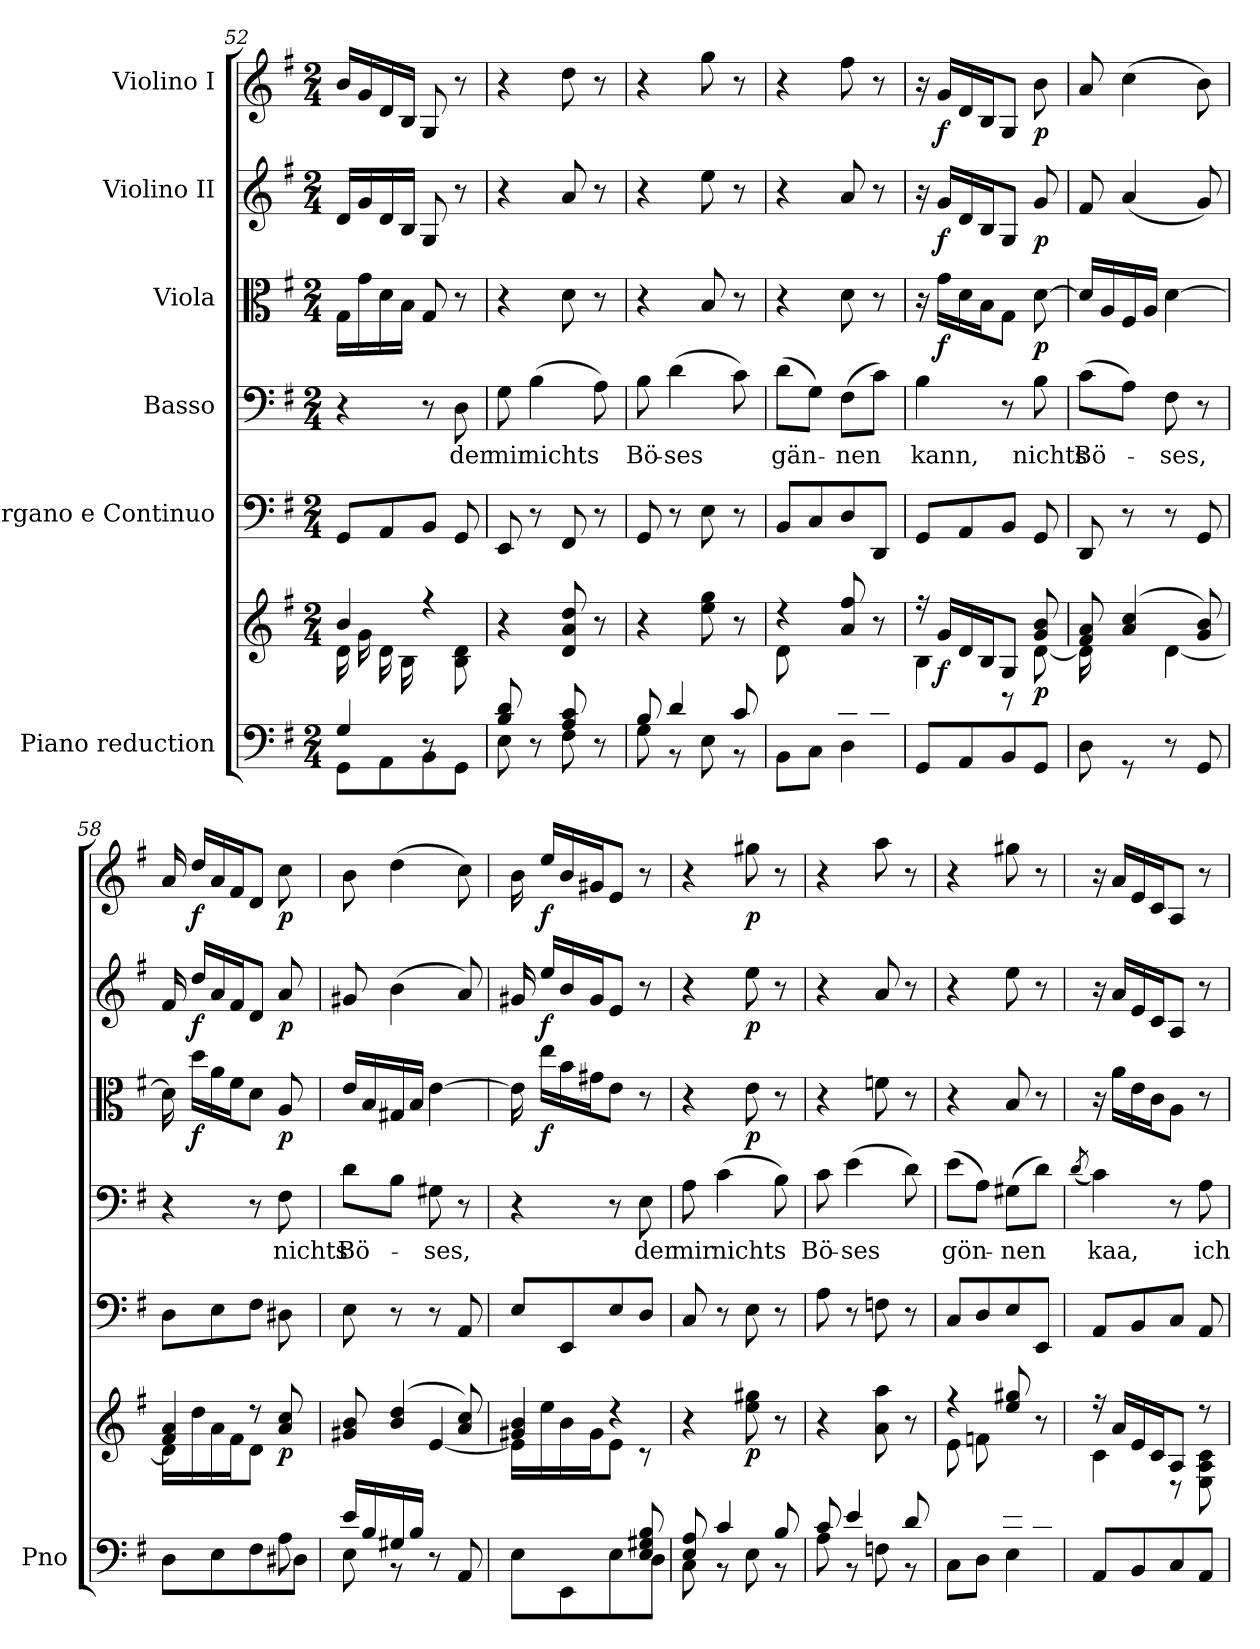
**kern	**kern	**dynam	**kern	**kern	**text	**kern	**dynam	**kern	**dynam	**kern	**dynam
*part6	*part6	*part6	*part5	*part4	*part4	*part3	*part3	*part2	*part2	*part1	*part1
*staff7	*staff6	*staff6/7	*staff5	*staff4	*staff4	*staff3	*staff3	*staff2	*staff2	*staff1	*staff1
*I"Piano reduction	*	*	*I"Organo e Continuo	*I"Basso	*	*I"Viola	*	*I"Violino II	*	*I"Violino I	*
*I'Pno	*	*	*	*	*	*	*	*	*	*	*
*clefF4	*clefG2	*	*clefF4	*clefF4	*	*clefC3	*	*clefG2	*	*clefG2	*
*k[f#]	*k[f#]	*	*k[f#]	*k[f#]	*	*k[f#]	*	*k[f#]	*	*k[f#]	*
*M2/4	*M2/4	*	*M2/4	*M2/4	*	*M2/4	*	*M2/4	*	*M2/4	*
=52	=52	=52	=52	=52	=52	=52	=52	=52	=52	=52	=52
*^	*^	*	*	*	*	*	*	*	*	*	*
*	*^	*	*	*	*	*	*	*	*	*	*	*	*
4ryy	4G/	8GG\L	4b/	16d\LL	.	8GG/L	4r	.	16G\LL	.	16d/LL	.	16b/LL	.
.	.	.	.	16g\	.	.	.	.	16g\	.	16g/	.	16g/	.
.	.	8AA\	.	16d\	.	8AA/	.	.	16d\	.	16d/	.	16d/	.
.	.	.	.	16B\J	.	.	.	.	16B\JJ	.	16B/JJ	.	16B/JJ	.
8G/J	8r	8BB\	4r	8ryy	.	8BB/J	8r	.	8G/	.	8G/	.	8G/	.
!	!	!	!	!	!	!	!	!LO:LY:b	!	!	!	!	!	!
8ryy	8ryy	8GG\J	.	8B\ 8d\	.	8GG/	8D\	der	8r	.	8r	.	8r	.
=53	=53	=53	=53	=53	=53	=53	=53	=53	=53	=53	=53	=53	=53	=53
!	!	!	!	!	!	!	!	!LO:LY:b	!	!	!	!	!	!
*	*v	*v	*	*	*	*	*	*	*	*	*	*	*	*
*	*	*v	*v	*	*	*	*	*	*	*	*	*	*
8B/ 8d/	8E\	4r	.	8EE/	8G\	mir	4r	.	4r	.	4r	.
!	!	!	!	!	!	!LO:LY:b	!	!	!	!	!	!
8r	8ryy	.	.	8r	(4B\	nichts	.	.	.	.	.	.
8A/ 8c/	8F#\	8d/ 8a/ 8dd/	.	8FF#/	.	.	8d\	.	8a/	.	8dd\	.
8r	8ryy	8r	.	8r	8A\)	.	8r	.	8r	.	8r	.
=54	=54	=54	=54	=54	=54	=54	=54	=54	=54	=54	=54	=54
!	!	!	!	!	!	!LO:LY:b	!	!	!	!	!	!
8B/	8G\	4r	.	8GG/	8B\	Bö-	4r	.	4r	.	4r	.
!	!	!	!	!	!	!LO:LY:b	!	!	!	!	!	!
4d/	8r	.	.	8r	(4d\	-ses	.	.	.	.	.	.
.	8E\	8ee\ 8gg\	.	8E\	.	.	8B/	.	8ee\	.	8gg\	.
8c/	8r	8r	.	8r	8c\)	.	8r	.	8r	.	8r	.
!!LO:PB:g=z
=55	=55	=55	=55	=55	=55	=55	=55	=55	=55	=55	=55	=55
*	*	*^	*	*	*	*	*	*	*	*	*	*
!	!	!	!	!	!	!	!LO:LY:b	!	!	!	!	!	!
8ryy	8BB\L	4r	8d\L	.	8BB/L	(8d\L	gän-	4r	.	4r	.	4r	.
8A/	8C\J	.	4.ryy	.	8C/	8G\J)	.	.	.	.	.	.	.
!	!	!	!	!	!	!	!LO:LY:b	!	!	!	!	!	!
8d/	4D\	8a/ 8ff#/	.	.	8D/	(8F#\L	-nen	8d\	.	8a/	.	8ff#\	.
8c/J	.	8r	.	.	8DD/J	8c\J)	.	8r	.	8r	.	8r	.
*v	*v	*	*	*	*	*	*	*	*	*	*	*	*
=56	=56	=56	=56	=56	=56	=56	=56	=56	=56	=56	=56	=56
!	!	!	!	!	!	!LO:LY:b	!	!	!	!	!	!
8GG/L	16r	4B\	.	8GG/L	4B\	kann,	16r	.	16r	.	16r	.
!	!	!	!LO:DY:b	!	!	!	!	!LO:DY:b	!	!LO:DY:b	!	!LO:DY:b
.	16g/LL	.	f	.	.	.	16g\LL	f	16g/LL	f	16g/LL	f
8AA/	16d/	.	.	8AA/	.	.	16d\	.	16d/	.	16d/	.
.	16B/J	.	.	.	.	.	16B\J	.	16B/J	.	16B/J	.
8BB/	8G/J	8r	.	8BB/J	8r	.	8G\J	.	8G/J	.	8G/J	.
!	!	!	!LO:DY:b	!	!	!LO:LY:b	!	!LO:DY:b	!	!LO:DY:b	!	!LO:DY:b
8GG/J	8g/ 8b/	[8d\	p	8GG/	8B\	nichts	[8d\	p	8g/	p	8b\	p
=57	=57	=57	=57	=57	=57	=57	=57	=57	=57	=57	=57	=57
*^	*	*	*	*	*	*	*	*	*	*	*	*
!	!	!	!	!	!	!	!LO:LY:b	!	!	!	!	!	!
16ryy	8D\	8f#/ 8a/	16d\LL]	.	8DD/	(8c\L	Bö-	16d/LL]	.	8f#/	.	8a/	.
16A/	.	.	8.ryy	.	.	.	.	16A/	.	.	.	.	.
16F#/	8r	(4a/ 4cc/	.	.	8r	8A\J)	.	16F#/	.	(4a/	.	(4cc\	.
16A/JJ	.	.	.	.	.	.	.	16A/JJ	.	.	.	.	.
!	!	!	!	!	!	!	!LO:LY:b	!	!	!	!	!	!
4ryy	8r	.	[4d\	.	8r	8F#\	-ses,	[4d\	.	.	.	.	.
.	8GG/	8g/ 8b/)	.	.	8GG/	8r	.	.	.	8g/)	.	8b\)	.
=58	=58	=58	=58	=58	=58	=58	=58	=58	=58	=58	=58	=58	=58
4.ryy	8D\L	4f#/ 4a/	16d\LL]	.	8D\L	4r	.	16d\]	.	16f#/	.	16a/	.
!	!	!	!	!	!	!	!	!	!LO:DY:b	!	!LO:DY:b	!	!LO:DY:b
.	.	.	16dd\	.	.	.	.	16dd\LL	f	16dd/LL	f	16dd/LL	f
.	8E\	.	16a\	.	8E\	.	.	16a\	.	16a/	.	16a/	.
.	.	.	16f#\J	.	.	.	.	16f#\J	.	16f#/J	.	16f#/J	.
.	8F#\	8r	8d\J	.	8F#\J	8r	.	8d\J	.	8d/J	.	8d/J	.
!	!	!	!	!LO:DY:b	!	!	!LO:LY:b	!	!LO:DY:b	!	!LO:DY:b	!	!LO:DY:b
8A\	8D#X\J	8a/ 8cc/	8ryy	p	8D#X\	8F#\	nichts	8A/	p	8a/	p	8cc\	p
=59	=59	=59	=59	=59	=59	=59	=59	=59	=59	=59	=59	=59	=59
!	!	!	!	!	!	!	!LO:LY:b	!	!	!	!	!	!
16e/LL	8E\	8g#X/ 8b/	4ryy	.	8E\	8d\L	Bö-	16e/LL	.	8g#X/	.	8b\	.
16B/	.	.	.	.	.	.	.	16B/	.	.	.	.	.
16G#X/	8r	(>4b/ 4dd/	.	.	8r	8B\J	.	16G#X/	.	(4b\	.	(4dd\	.
16B/JJ	.	.	.	.	.	.	.	16B/JJ	.	.	.	.	.
!	!	!	!	!	!	!	!LO:LY:b	!	!	!	!	!	!
4ryy	8r	.	[4e/	.	8r	8G#X\	-ses,	[4e\	.	.	.	.	.
.	8AA/	8a/ 8cc/)	.	.	8AA/	8r	.	.	.	8a/)	.	8cc\)	.
=60	=60	=60	=60	=60	=60	=60	=60	=60	=60	=60	=60	=60	=60
4ryy	8E\L	4g#X/ 4b/	16e\LL]	.	8E/L	4r	.	16e\]	.	16g#X/	.	16b\	.
!	!	!	!	!	!	!	!	!	!LO:DY:b	!	!LO:DY:b	!	!LO:DY:b
.	.	.	16ee\	.	.	.	.	16ee\LL	f	16ee/LL	f	16ee/LL	f
.	8EE\	.	16b\	.	8EE/	.	.	16b\	.	16b/	.	16b/	.
.	.	.	16g#\J	.	.	.	.	16g#X\J	.	16g#/J	.	16g#X/J	.
8ryy	8E\	4r	8e\J	.	8E/	8r	.	8e\J	.	8e/J	.	8e/J	.
!	!	!	!	!	!	!	!LO:LY:b	!	!	!	!	!	!
8E/ 8G#X/ 8B/	8D\J	.	8r	.	8D/J	8E\	der	8r	.	8r	.	8r	.
=61	=61	=61	=61	=61	=61	=61	=61	=61	=61	=61	=61	=61	=61
!	!	!	!	!	!	!	!LO:LY:b	!	!	!	!	!	!
*	*	*v	*v	*	*	*	*	*	*	*	*	*	*
8E/ 8A/	8C\	4r	.	8C/	8A\	mir	4r	.	4r	.	4r	.
!	!	!	!	!	!	!LO:LY:b	!	!	!	!	!	!
4c/	8r	.	.	8r	(4c\	nichts	.	.	.	.	.	.
!	!	!	!LO:DY:b	!	!	!	!	!LO:DY:b	!	!LO:DY:b	!	!LO:DY:b
.	8E\	8ee\ 8gg#X\	p	8E\	.	.	8e\	p	8ee\	p	8gg#X\	p
8B/	8r	8r	.	8r	8B\)	.	8r	.	8r	.	8r	.
=62	=62	=62	=62	=62	=62	=62	=62	=62	=62	=62	=62	=62
!	!	!	!	!	!	!LO:LY:b	!	!	!	!	!	!
8c/	8A\	4r	.	8A\	8c\	Bö-	4r	.	4r	.	4r	.
!	!	!	!	!	!	!LO:LY:b	!	!	!	!	!	!
4e/	8r	.	.	8r	(4e\	-ses	.	.	.	.	.	.
.	8Fn\	8a\ 8aa\	.	8Fn\	.	.	8fn\	.	8a/	.	8aa\	.
8d/	8r	8r	.	8r	8d\)	.	8r	.	8r	.	8r	.
=63	=63	=63	=63	=63	=63	=63	=63	=63	=63	=63	=63	=63
*	*	*^	*	*	*	*	*	*	*	*	*	*
!	!	!	!	!	!	!	!LO:LY:b	!	!	!	!	!	!
4ryy	8C\L	4r	8e\L	.	8C/L	(8e\L	gön-	4r	.	4r	.	4r	.
.	8D\J	.	8fn\	.	8D/	8A\J)	.	.	.	.	.	.	.
!	!	!	!	!	!	!	!LO:LY:b	!	!	!	!	!	!
8e/	4E\	8ee/ 8gg#X/	4ryy	.	8E/	(8G#X\L	-nen	8B/	.	8ee\	.	8gg#X\	.
8d/J	.	8r	.	.	8EE/J	8d\J)	.	8r	.	8r	.	8r	.
*v	*v	*	*	*	*	*	*	*	*	*	*	*	*
!!LO:LB:g=z
=64	=64	=64	=64	=64	=64	=64	=64	=64	=64	=64	=64	=64
.	.	.	.	.	(8qd/	.	.	.	.	.	.	.
!	!	!	!	!	!	!LO:LY:b	!	!	!	!	!	!
8AA/L	16r	4c\	.	8AA/L	4c\)	kaa,	16r	.	16r	.	16r	.
.	16a/LL	.	.	.	.	.	16a\LL	.	16a/LL	.	16a/LL	.
8BB/	16e/	.	.	8BB/	.	.	16e\	.	16e/	.	16e/	.
.	16c/J	.	.	.	.	.	16c\J	.	16c/J	.	16c/J	.
8C/	8A/J	8r	.	8C/J	8r	.	8A\J	.	8A/J	.	8A/J	.
!	!	!	!	!	!	!LO:LY:b	!	!	!	!	!	!
8AA/J	8r	8E\ 8A\ 8c\	.	8AA/	8A\	ich	8r	.	8r	.	8r	.
*	*v	*v	*	*	*	*	*	*	*	*	*	*
=	=	=	=	=	=	=	=	=	=	=	=
*-	*-	*-	*-	*-	*-	*-	*-	*-	*-	*-	*-
